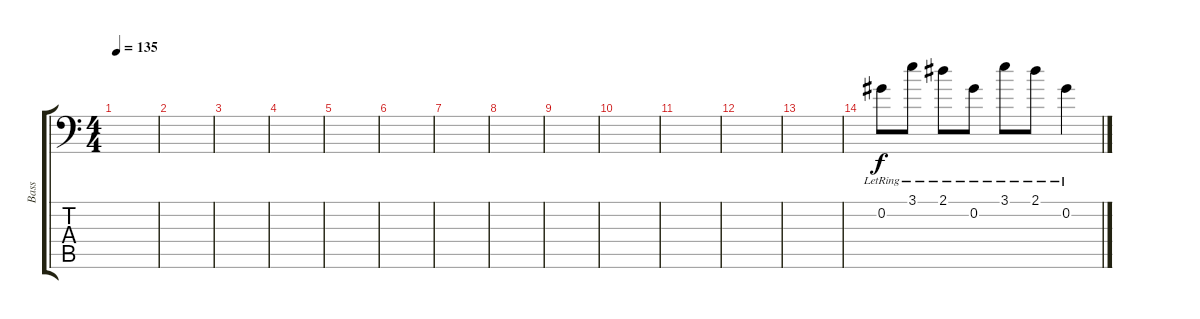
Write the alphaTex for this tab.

\track ("Bass" "Bass") {instrument acousticguitarnylon}
\staff {score tabs}
\tuning (Db4 Ab3 E3 B2 Gb2 A1) {hide}
\ts (4 4)
\tempo 135
\clef f4
\ks c
|
|
|
|
|
|
|
|
|
|
|
|
|
0.2{lr}.8 3.1{lr}.8 2.1{lr}.8 0.2{lr}.8 3.1{lr}.8 2.1{lr}.8 0.2{lr}.4
